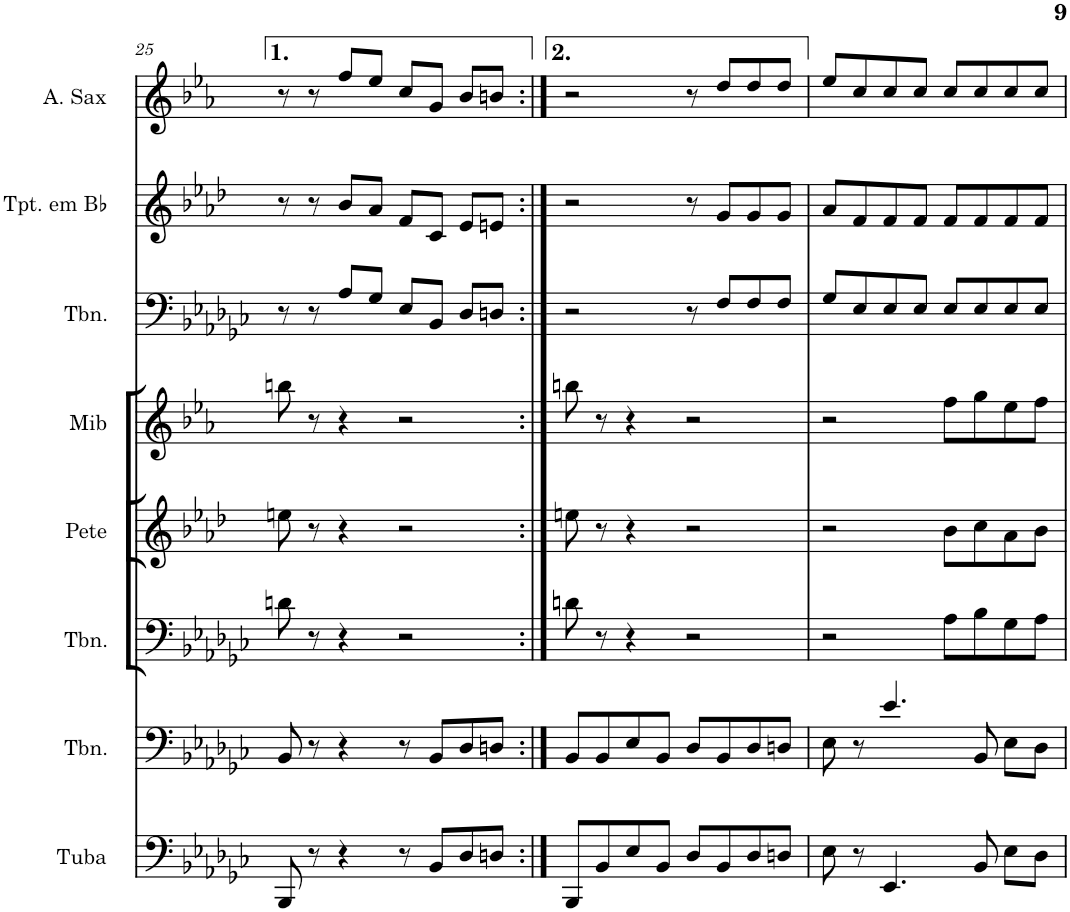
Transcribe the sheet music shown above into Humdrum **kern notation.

**kern	**kern	**kern	**kern	**kern	**kern	**kern	**kern
*part8	*part7	*part6	*part5	*part4	*part3	*part2	*part1
*staff8	*staff7	*staff6	*staff5	*staff4	*staff3	*staff2	*staff1
*I"Tuba	*I"Trombone	*I"Trombone	*I"Pete Pergunta	*I"Mib Resposta	*I"Trombone	*I"Trompete em Bb	*I"Saxofone Alto
*I'Tuba	*I'Tbn.	*I'Tbn.	*I'Pete	*I'Mib	*I'Tbn.	*I'Tpt. em Bb	*
!!LO:PB:g=z
*clefF4	*clefF4	*clefF4	*clefG2	*clefG2	*clefF4	*clefG2	*clefG2
*	*	*	*Trd1c2	*Trd5c9	*	*Trd1c2	*Trd5c9
*k[b-e-a-d-g-c-]	*k[b-e-a-d-g-c-]	*k[b-e-a-d-g-c-]	*k[b-e-a-d-]	*k[b-e-a-]	*k[b-e-a-d-g-c-]	*k[b-e-a-d-]	*k[b-e-a-]
*e-:	*e-:	*e-:	*f:	*c:	*e-:	*f:	*c:
*M4/4	*M4/4	*M4/4	*M4/4	*M4/4	*M4/4	*M4/4	*M4/4
=25	=25	=25	=25	=25	=25	=25	=25
8BBB-/	8BB-/	8dn\	8een\	8bbn\	8r	8r	8r
8r	8r	8r	8r	8r	8r	8r	8r
4r	4r	4r	4r	4r	8A-/L	8b-/L	8ff/L
.	.	.	.	.	8G-/J	8a-/J	8ee-/J
8r	8r	2r	2r	2r	8E-/L	8f/L	8cc/L
8BB-/L	8BB-/L	.	.	.	8BB-/J	8c/J	8g/J
8D-/	8D-/	.	.	.	8D-/L	8e-/L	8b-/L
8Dn/J	8Dn/J	.	.	.	8Dn/J	8en/J	8bn/J
=26:|!	=26:|!	=26:|!	=26:|!	=26:|!	=26:|!	=26:|!	=26:|!
8BBB-/L	8BB-/L	8dn\	8een\	8bbn\	2r	2r	2r
8BB-/	8BB-/	8r	8r	8r	.	.	.
8E-/	8E-/	4r	4r	4r	.	.	.
8BB-/J	8BB-/J	.	.	.	.	.	.
8D-/L	8D-/L	2r	2r	2r	8r	8r	8r
8BB-/	8BB-/	.	.	.	8F/L	8g/L	8dd/L
8D-/	8D-/	.	.	.	8F/	8g/	8dd/
8Dn/J	8Dn/J	.	.	.	8F/J	8g/J	8dd/J
=27	=27	=27	=27	=27	=27	=27	=27
8E-\	8E-\	2r	2r	2r	8G-/L	8a-/L	8ee-/L
8r	8r	.	.	.	8E-/	8f/	8cc/
4.EE-/	4.e-/	.	.	.	8E-/	8f/	8cc/
.	.	.	.	.	8E-/J	8f/J	8cc/J
.	.	8A-\L	8b-\L	8ff\L	8E-/L	8f/L	8cc/L
8BB-/	8BB-/	8B-\	8cc\	8gg\	8E-/	8f/	8cc/
8E-\L	8E-\L	8G-\	8a-\	8ee-\	8E-/	8f/	8cc/
8D-\J	8D-\J	8A-\J	8b-\J	8ff\J	8E-/J	8f/J	8cc/J
=	=	=	=	=	=	=	=
*-	*-	*-	*-	*-	*-	*-	*-
